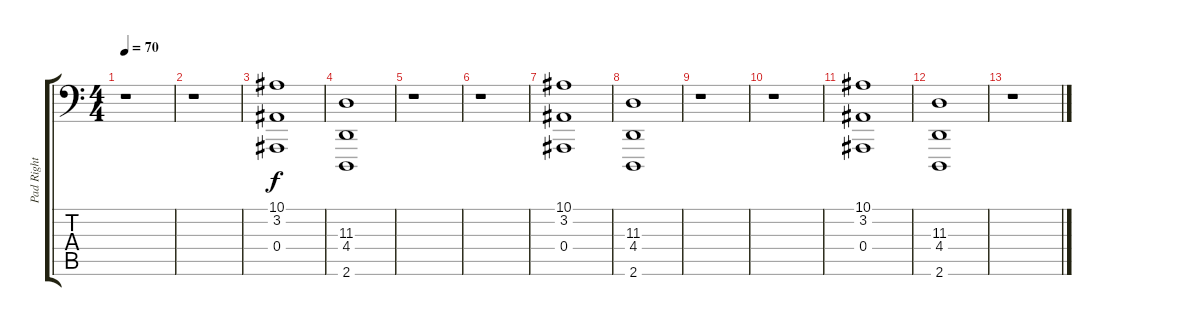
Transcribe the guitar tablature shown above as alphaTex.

\track ("Pad Right" "Pad Right") {instrument pad2warm}
\staff {score tabs}
\tuning (C3 G2 Eb2 Bb1 F1 C1) {hide}
\ts (4 4)
\tempo 70
\clef f4
\ks c
r.1{dy f} |
r.1 |
(10.1 3.2 0.4).1 |
(11.3 4.4 2.6).1 |
r.1 |
r.1 |
(10.1 3.2 0.4).1 |
(11.3 4.4 2.6).1 |
r.1 |
r.1 |
(10.1 3.2 0.4).1 |
(11.3 4.4 2.6).1 |
r.1
